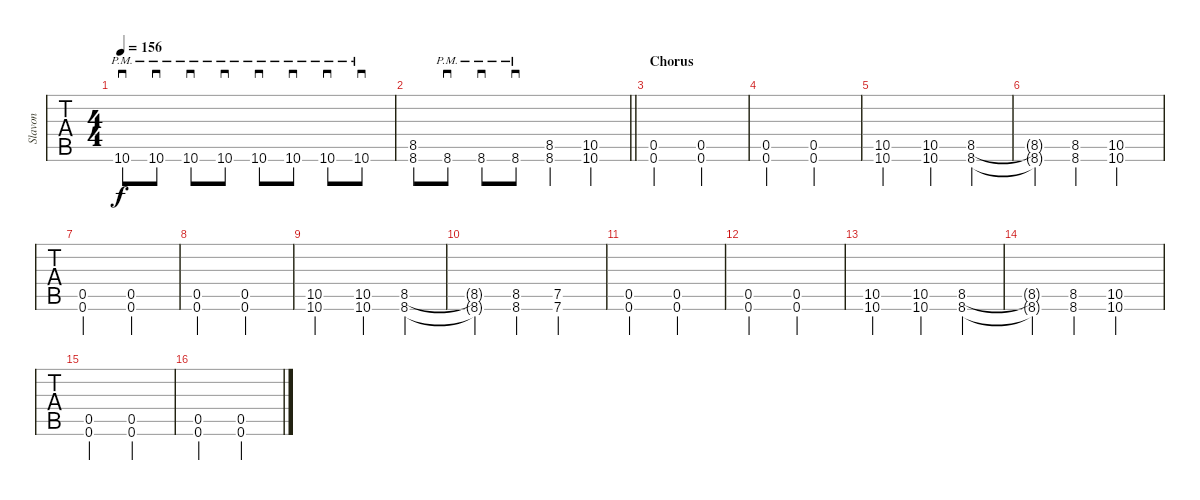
\track ("Slavon" "Slavon") {instrument distortionguitar}
\staff {tabs}
\tuning (Eb4 Bb3 Gb3 Db3 Ab2 Db2) {hide}
\ts (4 4)
\tempo 156
\clef g2
\ks c
10.6{pm}.8{sd dy f} 10.6{pm}.8{sd} 10.6{pm}.8{sd} 10.6{pm}.8{sd} 10.6{pm}.8{sd} 10.6{pm}.8{sd} 10.6{pm}.8{sd} 10.6{pm}.8{sd} |
\barLineRight lightlight
(8.5 8.6).8 8.6{pm}.8{sd} 8.6{pm}.8{sd} 8.6{pm}.8{sd} (8.5 8.6).4 (10.5 10.6).4 |
\section ("" "Chorus")
(0.5 0.6).2 (0.5 0.6).2 |
(0.5 0.6).2 (0.5 0.6).2 |
(10.5 10.6).2 (10.5 10.6).4 (8.5 8.6).4 |
(8.5{t} 8.6{t}).4 (8.5 8.6).4 (10.5 10.6).2 |
(0.5 0.6).2 (0.5 0.6).2 |
(0.5 0.6).2 (0.5 0.6).2 |
(10.5 10.6).2 (10.5 10.6).4 (8.5 8.6).4 |
(8.5{t} 8.6{t}).4 (8.5 8.6).4 (7.5 7.6).2 |
(0.5 0.6).2 (0.5 0.6).2 |
(0.5 0.6).2 (0.5 0.6).2 |
(10.5 10.6).2 (10.5 10.6).4 (8.5 8.6).4 |
(8.5{t} 8.6{t}).4 (8.5 8.6).4 (10.5 10.6).2 |
(0.5 0.6).2 (0.5 0.6).2 |
(0.5 0.6).2 (0.5 0.6).2
